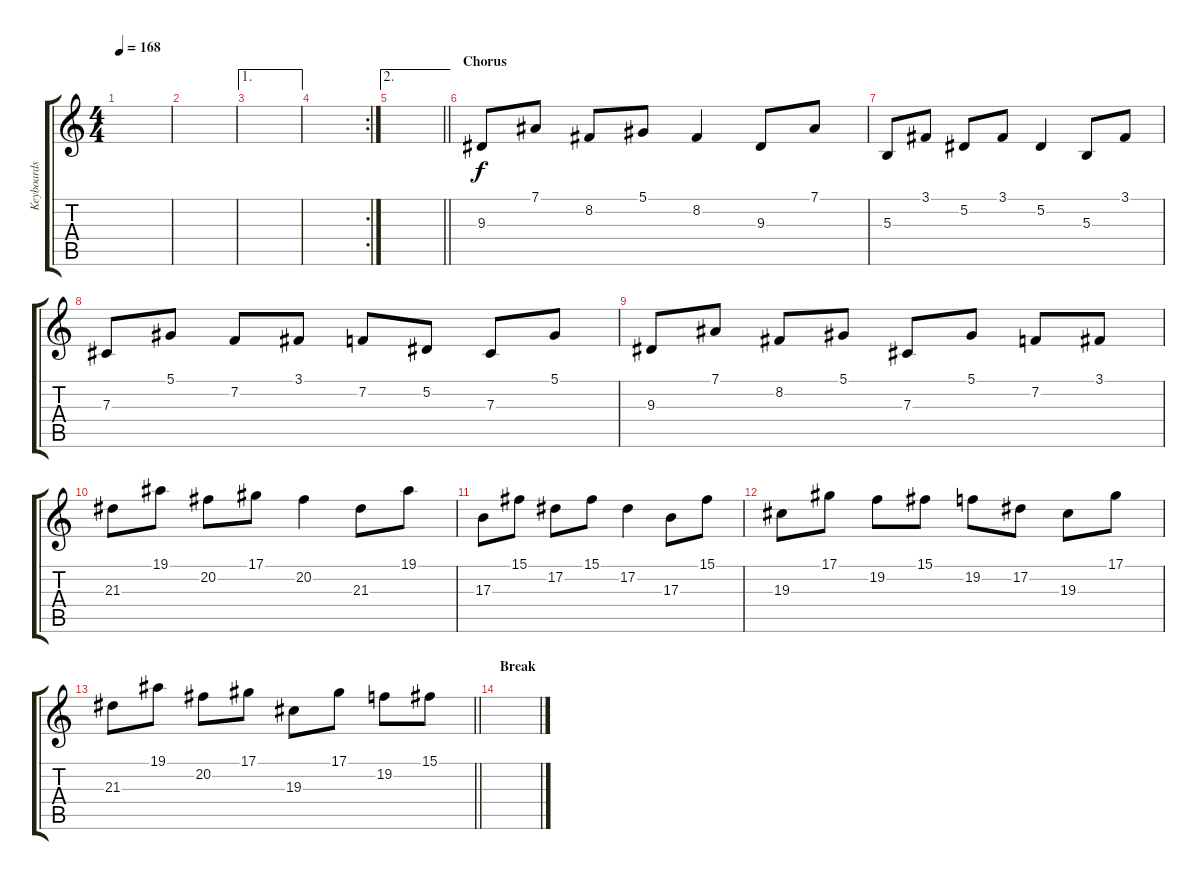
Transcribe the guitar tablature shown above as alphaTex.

\track ("Keyboards solo" "Keyboards ") {instrument lead1square}
\staff {score tabs}
\tuning (Eb4 Bb3 Gb3 Db3 Ab2 Eb2) {hide}
\ts (4 4)
\tempo 168
\clef g2
\ks c
|
|
\ae 1
|
\rc 2
|
\ae 2
\barLineRight lightlight
|
\section ("" "Chorus")
9.3.8 7.1.8 8.2.8 5.1.8 8.2.4 9.3.8 7.1.8 |
5.3.8 3.1.8 5.2.8 3.1.8 5.2.4 5.3.8 3.1.8 |
7.3.8 5.1.8 7.2.8 3.1.8 7.2.8 5.2.8 7.3.8 5.1.8 |
9.3.8 7.1.8 8.2.8 5.1.8 7.3.8 5.1.8 7.2.8 3.1.8 |
21.3.8 19.1.8 20.2.8 17.1.8 20.2.4 21.3.8 19.1.8 |
17.3.8 15.1.8 17.2.8 15.1.8 17.2.4 17.3.8 15.1.8 |
19.3.8 17.1.8 19.2.8 15.1.8 19.2.8 17.2.8 19.3.8 17.1.8 |
\barLineRight lightlight
21.3.8 19.1.8 20.2.8 17.1.8 19.3.8 17.1.8 19.2.8 15.1.8 |
\section ("" "Break")
